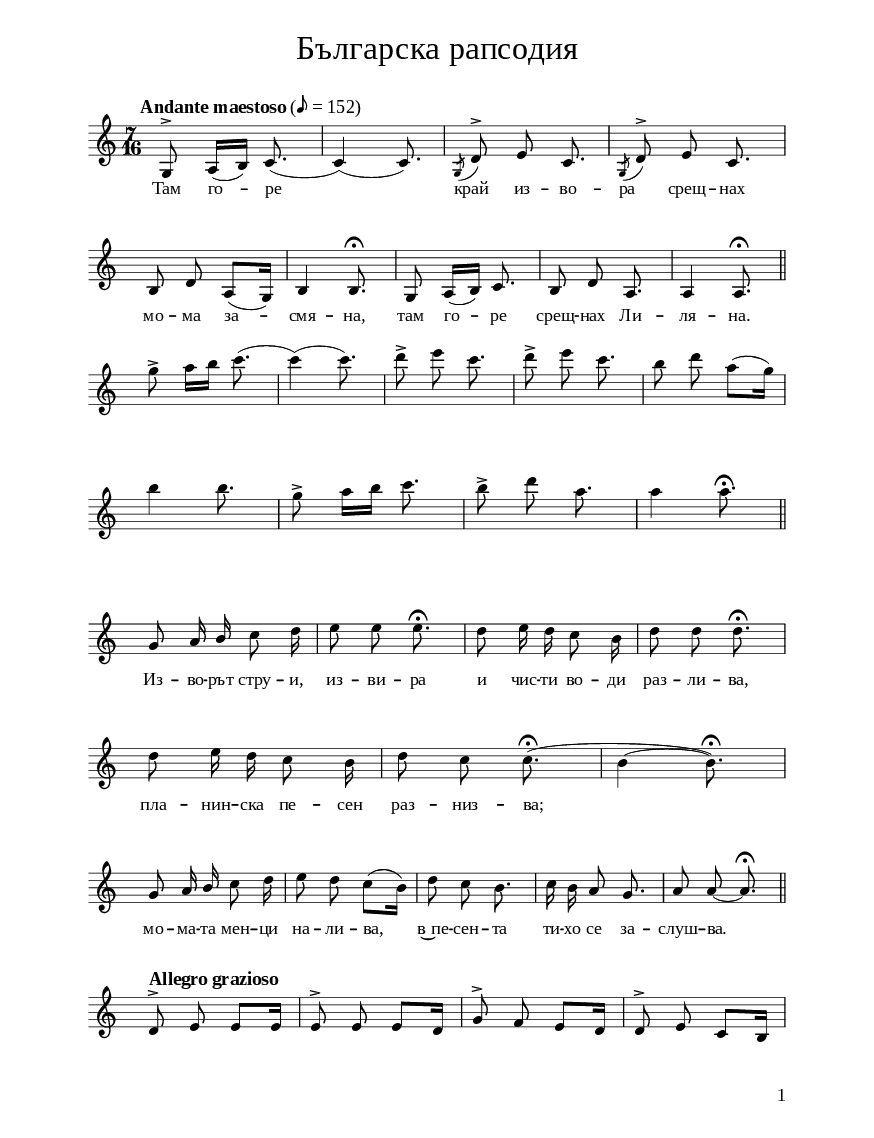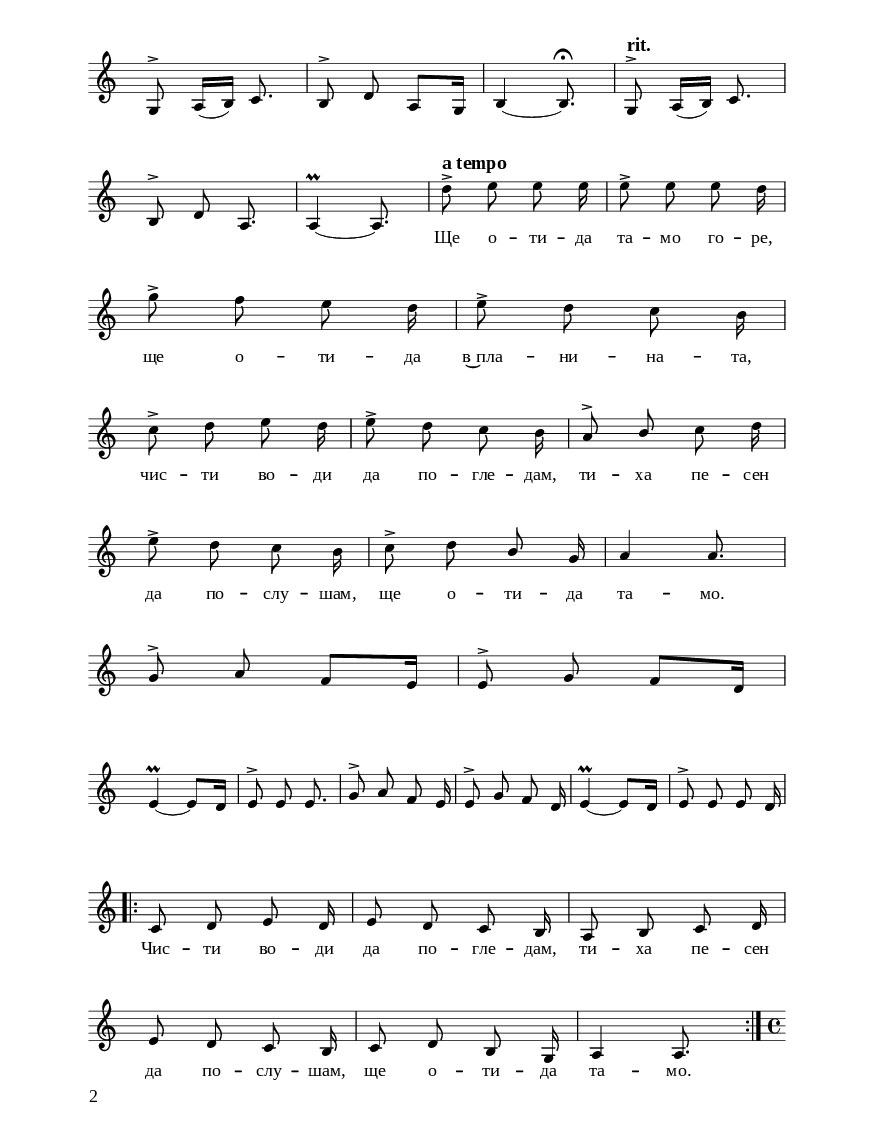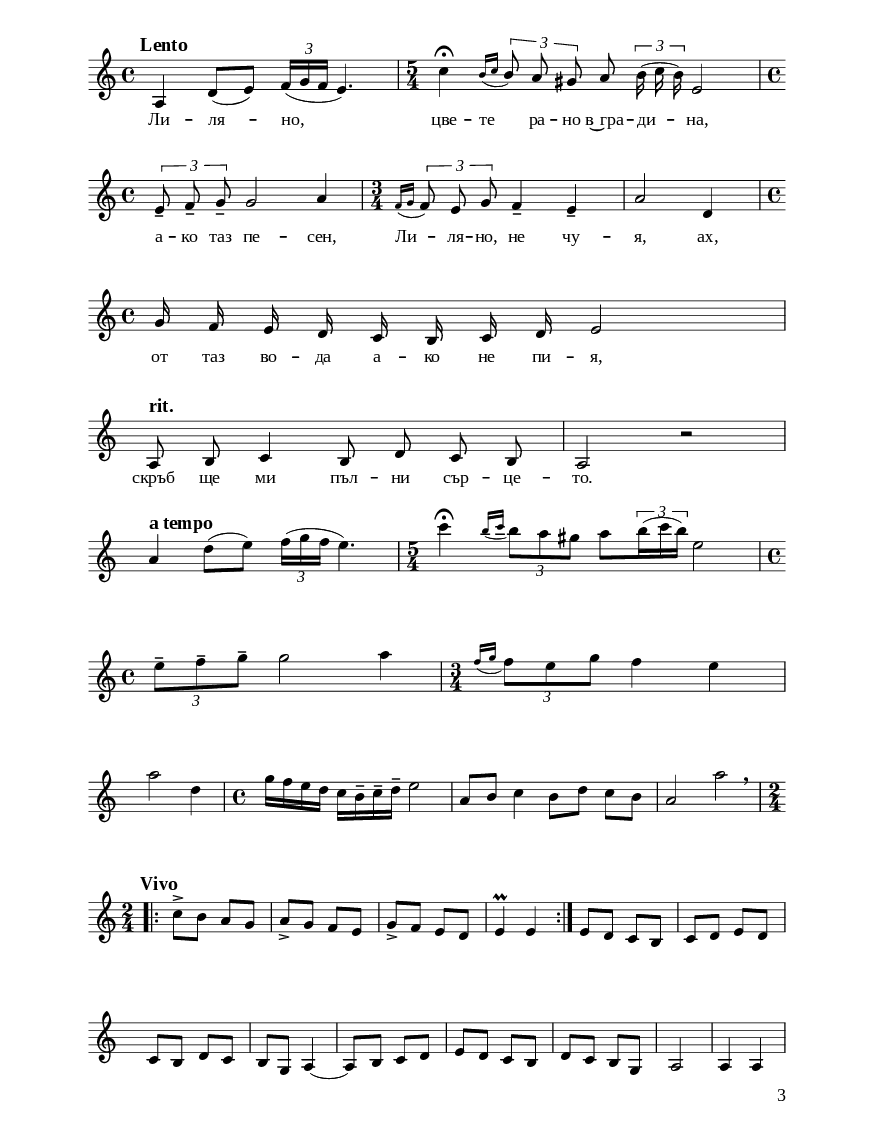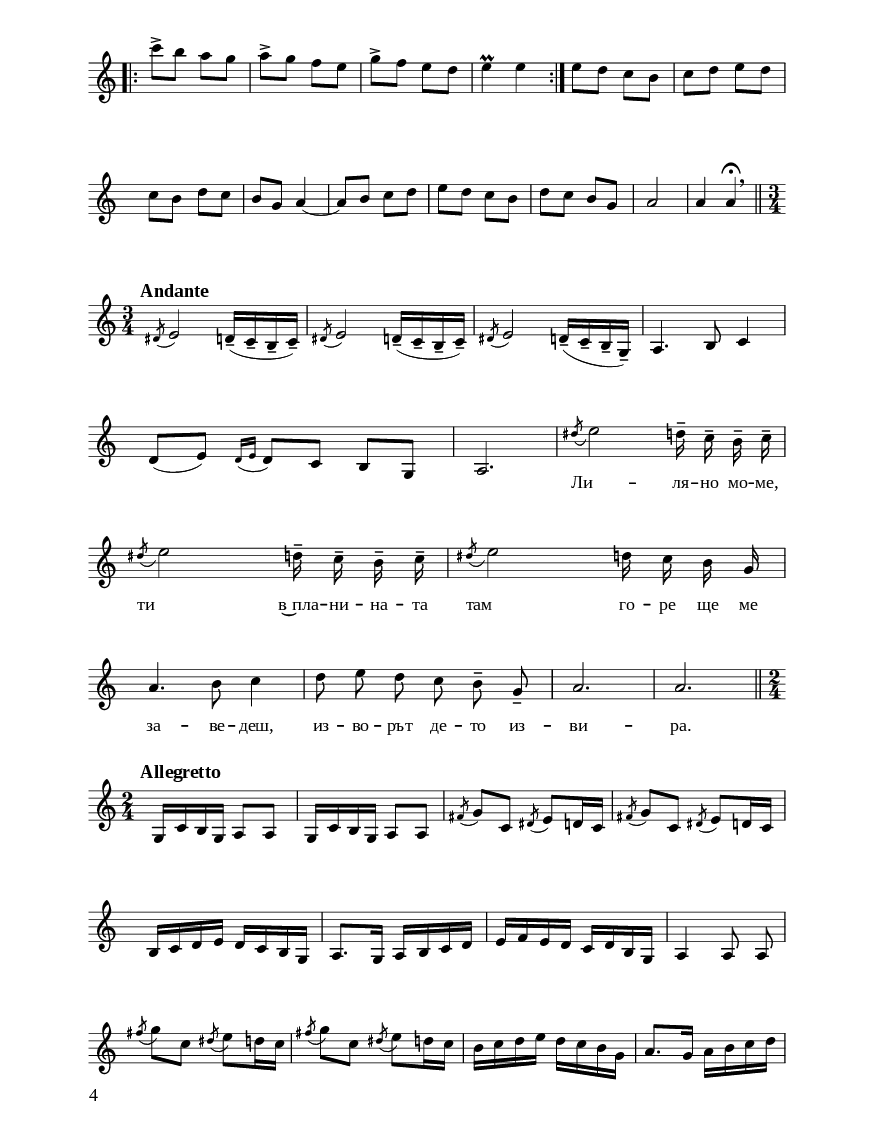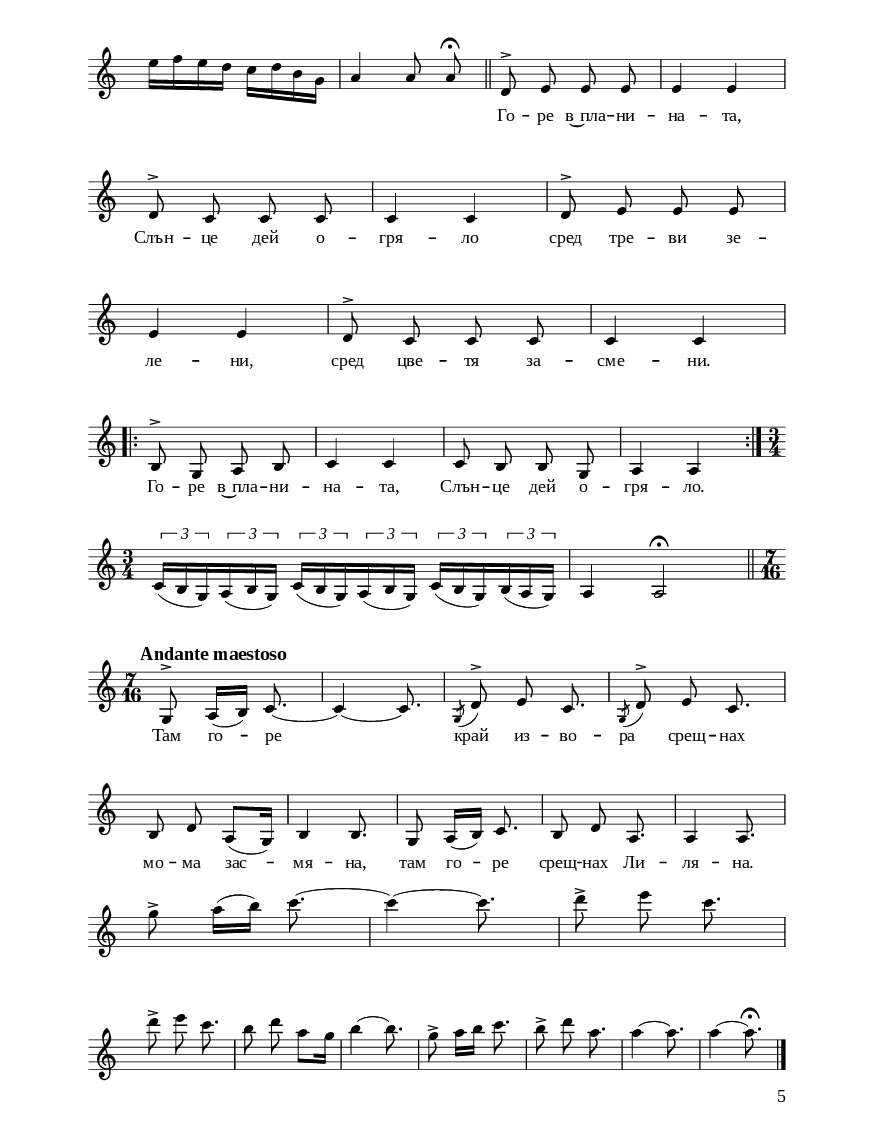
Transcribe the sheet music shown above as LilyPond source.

\version "2.24.2"

\include "include/globals.ily"

\bookpart {
  \label #'ref146
  \tocItem \markup "Българска рапсодия – Bălgarska rapsodija"
  \include "include/bookpart-paper.ily"
  \score {
    \include "include/score-layout.ily"

    \new Voice \relative c' {
      \clef treble
      \key c \major
      \time 7/16
      \tempoFunc "Andante maestoso" 8 "152"
      \autoBeamOff
      g8^\accent a16([b]) c8.( | \noBreak
      c4)(c8.) | \noBreak
      \acciaccatura {g8} d'^\accent e c8. | \noBreak
      \acciaccatura {g8} d'^\accent e c8. | \break
      b8 d a([g16]) | \noBreak

      b4 b8.\fermata | \noBreak
      g8 a16([b]) c8. | \noBreak
      b8 d a8. | \noBreak
      a4 a8.\fermata | \bar "||" \break

      g''8\accent a16[b] c8.( | \noBreak
      c4)(c8.) | \noBreak
      d8\accent e c8. | \noBreak
      d8\accent e c8. | \noBreak
      b8 d a([g16]) | \break
      b4 b8. | \noBreak
      g8\accent a16[b] c8. | \noBreak
      b8\accent d a8. | \noBreak
      a4 a8.\fermata | \bar "||" \break

      g,8 a16 \stemUp b \stemNeutral c8 d16 | \noBreak
      e8 e e8.\fermata | \noBreak
      d8 e16 d16 c8 b16 | \noBreak
      d8 d d8.\fermata | \break

      d8 e16 d16 c8 b16 | \noBreak
      d8 c8 c8.\fermata( | \noBreak
      b4~ b8.\fermata) | \break
      g8 a16 \stemUp b \stemNeutral c8 d16 | \noBreak
      e8 d c8([b16]) | \noBreak

      d8 c b8. | \noBreak
      c16 b a8 g8. | \noBreak
      a8 a8~ a8.\fermata | \bar "||" \break
      \tempo "Allegro grazioso" d,8^\accent e e[e16] | \noBreak
      e8^\accent e e[d16] | \noBreak

      g8^\accent f e[d16] | \noBreak
      d8^\accent e c[b16] | \break
      g8^\accent a16([b]) c8. | \noBreak
      b8^\accent d a[g16] | \noBreak
      b4~ b8.\fermata | \noBreak
      \tempo "rit." g8^\accent a16([b]) c8. | \break

      b8^\accent d a8. | \noBreak
      a4\prall~ a8. | \noBreak
      \tempo "a tempo" d'8\accent e e e16 | \noBreak
      e8\accent e e d16 | \break
      g8\accent f e d16 | \noBreak

      e8\accent d c b16 | \break
      c8\accent d e d16 | \noBreak
      e8\accent d c b16 | \noBreak
      a8^\accent \stemUp b \stemNeutral c d16 | \break

      e8\accent d c b16 | \noBreak
      c8\accent d \stemUp b \stemNeutral g16 | \noBreak
      a4 a8. | \break
      g8^\accent a f[e16] | \noBreak
      e8^\accent g f[d16] | \break

      e4\prall~ e8[d16] | \noBreak
      e8^\accent e e8. | \noBreak
      g8^\accent a f e16 | \noBreak
      e8^\accent g f d16 | \noBreak
      e4\prall~ e8[d16] | \noBreak
      e8^\accent e e d16 | \break
    
      \bar ".|:-|"

      \repeat volta 1 {
        c8 d e d16 | \noBreak
        e8 d c b16 | \noBreak
        a8 b c d16 | \break
        e8 d c b16 | \noBreak

        c8 d b g16 | \noBreak
        a4 a8. | \break \bar ":|."
      }
      \time 4/4 \tempo "Lento" a4 d8([e]) \tuplet 3/2 {f16([ g f]} e4.) | \time 5/4 \noBreak
      \override TupletNumber.avoid-slur = #'ignore
      c'4\fermata \acciaccatura{ b16[c] } \tuplet 3/2 { \stemUp b8 \stemNeutral a gis} a8 \tupletUp \tuplet 3/2 { b16(c b) } e,2 | \break
      \time 4/4 \tuplet 3/2 { e8\tenuto f\tenuto g\tenuto } g2 a4 | \time 3/4 \noBreak

      \acciaccatura {f16[g]} \tuplet 3/2 { f8 e g } f4\tenuto e4\tenuto | \noBreak
      a2 d,4 | \break
      \time 4/4 g16 f e d c b c d e2 | \break

      \tempo "rit." a,8 b c4 b8 d c b | \noBreak
      a2 r2 | \break
      \tempo "a tempo" a'4  d8([e]) \tupletNeutral \tuplet 3/2 { f16([ g f] } e4.) \time 5/4 | 

      c'4\fermata \acciaccatura { b16[c] }  \tuplet 3/2 { b8[ a gis]} a8[ \tupletUp \tuplet 3/2 { b16(c b)] }  e,2 \tupletNeutral | \break
      \time 4/4 \tuplet 3/2 { e8\tenuto[f\tenuto g\tenuto] } g2 a4 | \noBreak
      \time 3/4 \acciaccatura { f16[g] } \tuplet 3/2 { f8[e g] } f4 e | \break

      a2 d,4  | \noBreak
      \time 4/4 g16[f e d] c[b\tenuto c\tenuto d\tenuto] e2 | \noBreak
      a,8[b] c4 b8[d] c[b] | \noBreak
      a2 a' \breathe | \bar "|" \time 2/4 \break    \bar ".|:-|"
      \repeat volta 1 {
        \tempo "Vivo"  c,8\accent[b] a[g] | \noBreak
        a\accent[g] f[e] | \noBreak
        g\accent[f] e[d] | \noBreak
        e4\prall e | \noBreak \bar ":|."
      } 
      e8[d] c[b] | \noBreak
      c[d] e[d] | \break

      c[b] d[c] | \noBreak
      b[g] a4~ | \noBreak
      a8[b] c[d] | \noBreak
      e[d] c[b] | \noBreak
      d[c] b[g] | \noBreak
      a2 | \noBreak
      a4 a |  \bar "|" \break \bar ".|:-|"

      \repeat volta 1 {
        c''8\accent[b] a[g] | \noBreak
        a\accent[g] f[e] | \noBreak
        g\accent[f] e[d] | \noBreak
        e4\prall e | \noBreak  \bar ":|."
      }
      e8[d] c[b] | \noBreak
      c[d] e[d] | \break

      c[b] d[c] | \noBreak
      b[g] a4~ | \noBreak
      a8[b] c[d] | \noBreak
      e[d] c[b] | \noBreak
      d[c] b[g] | \noBreak
      a2 | \noBreak
      a4 a \fermata \breathe | \bar "||" \time 3/4 \break

      \tempo "Andante" \acciaccatura { dis,8 } e2 d16\tenuto([c\tenuto b\tenuto c\tenuto]) | \noBreak
      \acciaccatura { dis8 } e2 d16\tenuto([c\tenuto b\tenuto c\tenuto]) | \noBreak
      \acciaccatura { dis8 } e2 d16\tenuto([c\tenuto b\tenuto g\tenuto]) | \noBreak
      a4. b8 c4 \break

      d8([e]) \acciaccatura { d16[e] } d8[c] b[g] | \noBreak
      a2. \noBreak
      \acciaccatura { dis'8 } e2 d16\tenuto c\tenuto b\tenuto c\tenuto | \break
      \acciaccatura { dis8 } e2 d16\tenuto c\tenuto b\tenuto c\tenuto | \noBreak

      \acciaccatura { dis8 } e2 d16 c b g | \break
      a4. b8 c4 | \noBreak
      d8 e d c b\tenuto g\tenuto | \noBreak
      a2. | \noBreak
      a2. | \bar "||" \time 2/4 \break

      \tempo "Allegretto" g,16[c b g] a8[a] | \noBreak
      g16[c b g] a8[a] | \noBreak
      \acciaccatura { fis'8 } g[c,] \acciaccatura { dis } e[d16 c] | \noBreak
      \acciaccatura { fis8 } g[c,] \acciaccatura { dis } e[d16 c] | \break

      b16[c d e] d[c b g] | \noBreak
      a8.[g16] a[b c d] | \noBreak
      e[f e d] c[d b g] | \noBreak
      a4 a8 a \break

      \acciaccatura { fis''8 } g[c,] \acciaccatura { dis } e[d16 c] | \noBreak
      \acciaccatura { fis8 } g[c,] \acciaccatura { dis } e[d16 c] | \noBreak
      b[c d e] d[c b g] | \noBreak
      a8.[g16] a[b c d] | \break

      e[f e d] c[d b g] | \noBreak
      a4 a8 a \fermata | \bar "||" \noBreak
      d,^\accent e e e | \noBreak
      e4 e | \break
      d8^\accent c c c | \noBreak

      c4 c | \noBreak
      d8^\accent e e e | \break
      e4 e | \noBreak
      d8^\accent c c c | \noBreak
      c4 c | \break \bar ".|:-|"

      \repeat volta 1 {
        b8^\accent g a b | \noBreak
        c4 c | \noBreak
        c8 b b g | \noBreak
        a4 a |
      } \time 3/4 \break \bar ":|."

      \override TupletBracket.positions = #'(3 . 3)
      \tuplet 3/2 8 { c16([b g) a(b g]) c16([b g) a(b g]) c16([b g) b(a g])  } | \noBreak
      a4 a2 \fermata | \bar "||" \time 7/16 \break

      \tempo "Andante maestoso" g8^\accent a16([b]) c8.~ | \noBreak
      c4~ c8. | \noBreak
      \acciaccatura { g8 } d'^\accent e c8. | \noBreak
      \acciaccatura { g8 } d'^\accent e c8. | \break
      b8 d a([g16]) | \noBreak
      b4 b8. | \noBreak

      g8 a16([b]) c8. | \noBreak
      b8 d a8. | \noBreak
      a4 a8. | \break
      g''8\accent a16([b]) c8.~ | \noBreak
      c4~ c8. | \noBreak
      d8\accent e c8. | \break

      d8\accent e c8. | \noBreak
      b8 d a[g16]| \noBreak
      b4~ b8. | \noBreak
      g8\accent a16[b] c8. | \noBreak
      b8\accent d a8. | \noBreak
      a4~ a8. | \noBreak
      a4~ a8. \fermata | \bar "|."
    }

    \addlyrics {
      Там го -- ре край из -- во -- ра срещ -- нах мо -- ма за --
      смя -- на, там го -- ре срещ -- нах Ли -- ля -- на.
      \repeat unfold 22 { \skip 1 }
      Из -- во -- рът стру -- и, из -- ви -- ра и чис -- ти во -- ди раз -- ли -- ва,
      пла -- нин -- ска пе -- сен раз -- низ -- ва; мо -- ма -- та мен -- ци на -- ли -- ва,
      в~пе -- сен -- та ти -- хо се за -- слуш -- ва.
      \repeat unfold 26 { \skip 1 }
      Ще о -- ти -- да та -- мо го -- ре, ще о -- ти -- да
      в~пла -- ни -- на -- та, чис -- ти во -- ди да по -- гле -- дам, ти -- ха пе -- сен
      да по -- слу -- шам, ще о -- ти -- да та -- мо.
      \repeat unfold 23 { \skip 1 }
      Чис -- ти во -- ди да по -- гле -- дам, ти -- ха пе -- сен да по -- слу -- шам,
      ще о -- ти -- да та -- мо. Ли -- ля -- но,
      цве -- те ра -- но в~гра -- ди -- на, а -- ко таз пе -- сен,
      Ли -- ля -- но, не чу -- я, ах, от таз во -- да а -- ко не пи -- я,
      скръб ще ми пъл -- ни сър -- це -- то.
      \repeat unfold 85 { \skip 1 }
      Ли -- ля -- но мо -- ме, ти в~пла -- ни -- на -- та
      там го -- ре ще ме за -- ве -- деш, из -- во -- рът де -- то из -- ви -- ра.
      \repeat unfold 30 { \skip 1 }
      Го -- ре в~пла -- ни -- на -- та, Слън -- це дей о --
      гря -- ло сред тре -- ви зе -- ле -- ни, сред цве -- тя за -- сме -- ни.
      Го -- ре в~пла -- ни -- на -- та, Слън -- це дей о -- гря -- ло.
      \repeat unfold 5 { \skip 1 }
      Там го -- ре край из -- во -- ра срещ -- нах мо -- ма зас -- мя -- на,
      там го -- ре срещ -- нах Ли -- ля -- на.
    }
    
    \header {
      title = \titleFunc "Българска рапсодия" "Bălgarska rapsodija"
    }

    \midi{}

  } % score

  \pageBreak
  % include foreign translation(s) of the song
  

} % bookpart
